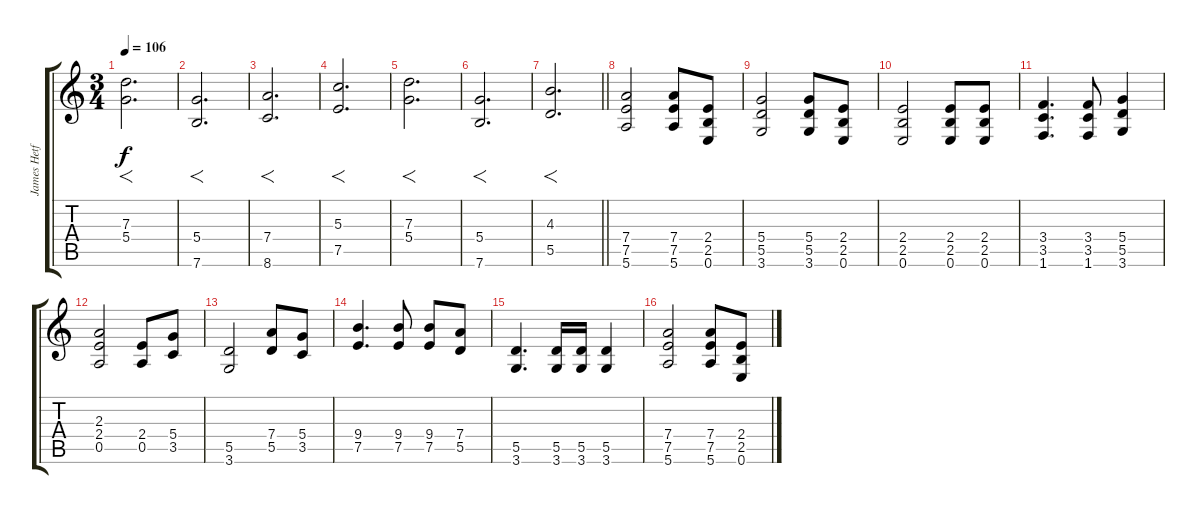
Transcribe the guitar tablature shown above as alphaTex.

\track ("James Hetfield Rythm" "James Hetf") {instrument distortionguitar}
\staff {score tabs}
\tuning (E4 B3 G3 D3 A2 E2) {hide}
\ts (3 4)
\tempo 106
\clef g2
\ks c
(7.3 5.4).2{f d dy f} |
(5.4 7.6).2{f d} |
(7.4 8.6).2{f d} |
(5.3 7.5).2{f d} |
(7.3 5.4).2{f d} |
(5.4 7.6).2{f d} |
\barLineRight lightlight
(4.3 5.5).2{f d} |
(7.4 7.5 5.6).2 (7.4 7.5 5.6).8 (2.4 2.5 0.6).8 |
(5.4 5.5 3.6).2 (5.4 5.5 3.6).8 (2.4 2.5 0.6).8 |
(2.4 2.5 0.6).2 (2.4 2.5 0.6).8 (2.4 2.5 0.6).8 |
(3.4 3.5 1.6).4{d} (3.4 3.5 1.6).8 (5.4 5.5 3.6).4 |
(2.3 2.4 0.5).2 (2.4 0.5).8 (5.4 3.5).8 |
(5.5 3.6).2 (7.4 5.5).8 (5.4 3.5).8 |
(9.4 7.5).4{d} (9.4 7.5).8 (9.4 7.5).8 (7.4 5.5).8 |
(5.5 3.6).4{d} (5.5 3.6).16 (5.5 3.6).16 (5.5 3.6).4 |
(7.4 7.5 5.6).2 (7.4 7.5 5.6).8 (2.4 2.5 0.6).8
